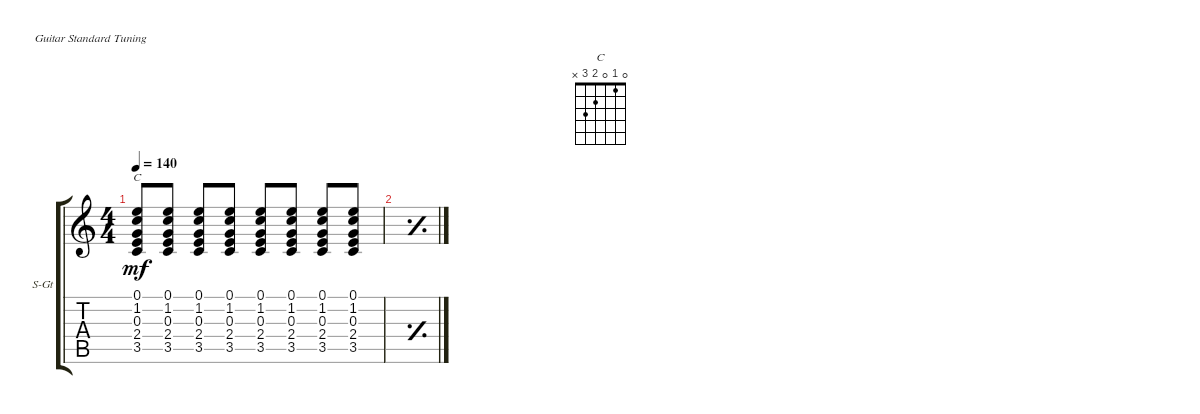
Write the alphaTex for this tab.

\defaultSystemsLayout 4
\bracketExtendMode groupsimilarinstruments
\firstSystemTrackNameOrientation horizontal
\otherSystemsTrackNameOrientation horizontal
\track ("Steel Guitar" "S-Gt") {instrument acousticguitarsteel}
\staff {score tabs}
\tuning (E4 B3 G3 D3 A2 E2)
\chord ("C" 0 1 0 2 3 x)
\ts (4 4)
\tempo 140
\clef g2
\scale
0.333333
\ks c
(3.5 2.4 0.3 1.2 0.1).8{ch "C" dy mf} (3.5 2.4 0.3 1.2 0.1).8 (3.5 2.4 0.3 1.2 0.1).8 (3.5 2.4 0.3 1.2 0.1).8 (3.5 2.4 0.3 1.2 0.1).8 (3.5 2.4 0.3 1.2 0.1).8 (3.5 2.4 0.3 1.2 0.1).8 (3.5 2.4 0.3 1.2 0.1).8 |
\simile simple
